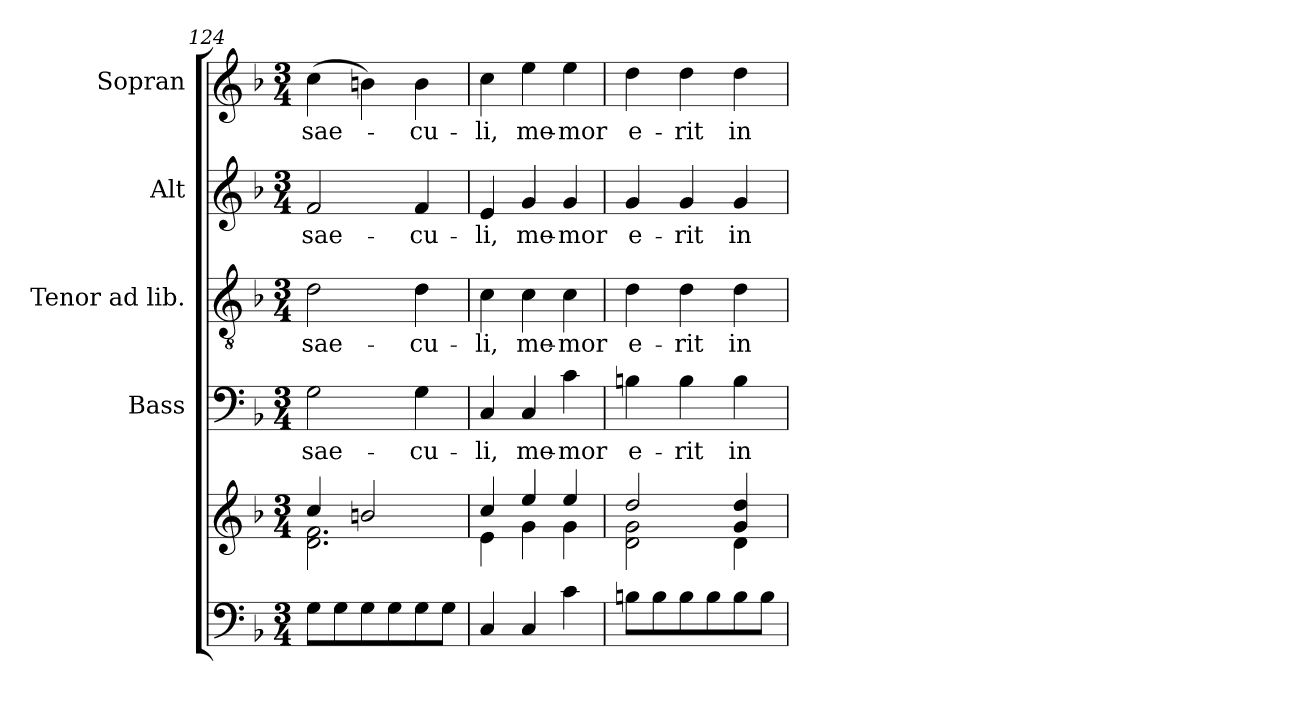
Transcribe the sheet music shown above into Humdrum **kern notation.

**kern	**kern	**kern	**text	**kern	**text	**kern	**text	**kern	**text
*part5	*part5	*part4	*part4	*part3	*part3	*part2	*part2	*part1	*part1
*staff6	*staff5	*staff4	*staff4	*staff3	*staff3	*staff2	*staff2	*staff1	*staff1
*	*	*I"Bass	*	*I"Tenor ad lib.	*	*I"Alt	*	*I"Sopran	*
*	*	*I'B.	*	*I'T.	*	*I'A.	*	*I'S.	*
*clefF4	*clefG2	*clefF4	*	*clefGv2	*	*clefG2	*	*clefG2	*
*k[b-]	*k[b-]	*k[b-]	*	*k[b-]	*	*k[b-]	*	*k[b-]	*
*F:	*F:	*F:	*	*F:	*	*F:	*	*F:	*
*M3/4	*M3/4	*M3/4	*	*M3/4	*	*M3/4	*	*M3/4	*
=124	=124	=124	=124	=124	=124	=124	=124	=124	=124
*	*^	*	*	*	*	*	*	*	*
!	!	!	!	!LO:LY:b	!	!LO:LY:b	!	!LO:LY:b	!	!LO:LY:b
8G\L	4cc/	2.d\ 2.f\	2G\	sae-	2d\	sae-	2f/	sae-	(>4cc\	sae-
8G\	.	.	.	.	.	.	.	.	.	.
8G\	2bn/	.	.	.	.	.	.	.	4bn\)	.
8G\	.	.	.	.	.	.	.	.	.	.
!	!	!	!	!LO:LY:b	!	!LO:LY:b	!	!LO:LY:b	!	!LO:LY:b
8G\	.	.	4G\	-cu-	4d\	-cu-	4f/	-cu-	4b\	-cu-
8G\J	.	.	.	.	.	.	.	.	.	.
=125	=125	=125	=125	=125	=125	=125	=125	=125	=125	=125
!	!	!	!	!LO:LY:b	!	!LO:LY:b	!	!LO:LY:b	!	!LO:LY:b
4C/	4cc/	4e\	4C/	-li,	4c\	-li,	4e/	-li,	4cc\	-li,
!	!	!	!	!LO:LY:b	!	!LO:LY:b	!	!LO:LY:b	!	!LO:LY:b
4C/	4ee/	4g\	4C/	me-	4c\	me-	4g/	me-	4ee\	me-
!	!	!	!	!LO:LY:b	!	!LO:LY:b	!	!LO:LY:b	!	!LO:LY:b
4c\	4ee/	4g\	4c\	-mor	4c\	-mor	4g/	-mor	4ee\	-mor
!!LO:PB:g=z
=126	=126	=126	=126	=126	=126	=126	=126	=126	=126	=126
!	!	!	!	!LO:LY:b	!	!LO:LY:b	!	!LO:LY:b	!	!LO:LY:b
8Bn\L	2dd/	2d\ 2g\	4Bn\	e-	4d\	e-	4g/	e-	4dd\	e-
8B\	.	.	.	.	.	.	.	.	.	.
!	!	!	!	!LO:LY:b	!	!LO:LY:b	!	!LO:LY:b	!	!LO:LY:b
8B\	.	.	4B\	-rit	4d\	-rit	4g/	-rit	4dd\	-rit
8B\	.	.	.	.	.	.	.	.	.	.
!	!	!	!	!LO:LY:b	!	!LO:LY:b	!	!LO:LY:b	!	!LO:LY:b
8B\	4g/ 4dd/	4d\	4B\	in	4d\	in	4g/	in	4dd\	in
8B\J	.	.	.	.	.	.	.	.	.	.
*	*v	*v	*	*	*	*	*	*	*	*
=	=	=	=	=	=	=	=	=	=
*-	*-	*-	*-	*-	*-	*-	*-	*-	*-
